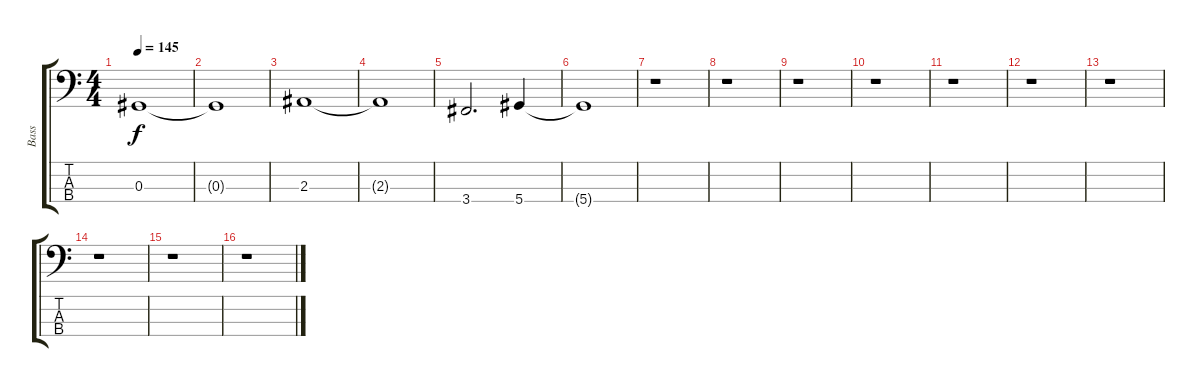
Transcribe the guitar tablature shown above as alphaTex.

\track ("Bass" "Bass") {instrument acousticbass}
\staff {score tabs}
\tuning (Gb2 Db2 Ab1 Eb1) {hide}
\ts (4 4)
\tempo 145
\clef f4
\ks c
0.3.1{dy f} |
0.3{t}.1 |
2.3.1 |
2.3{t}.1 |
3.4.2{d} 5.4.4 |
5.4{t}.1 |
r.1 |
r.1 |
r.1 |
r.1 |
r.1 |
r.1 |
r.1 |
r.1 |
r.1 |
r.1
